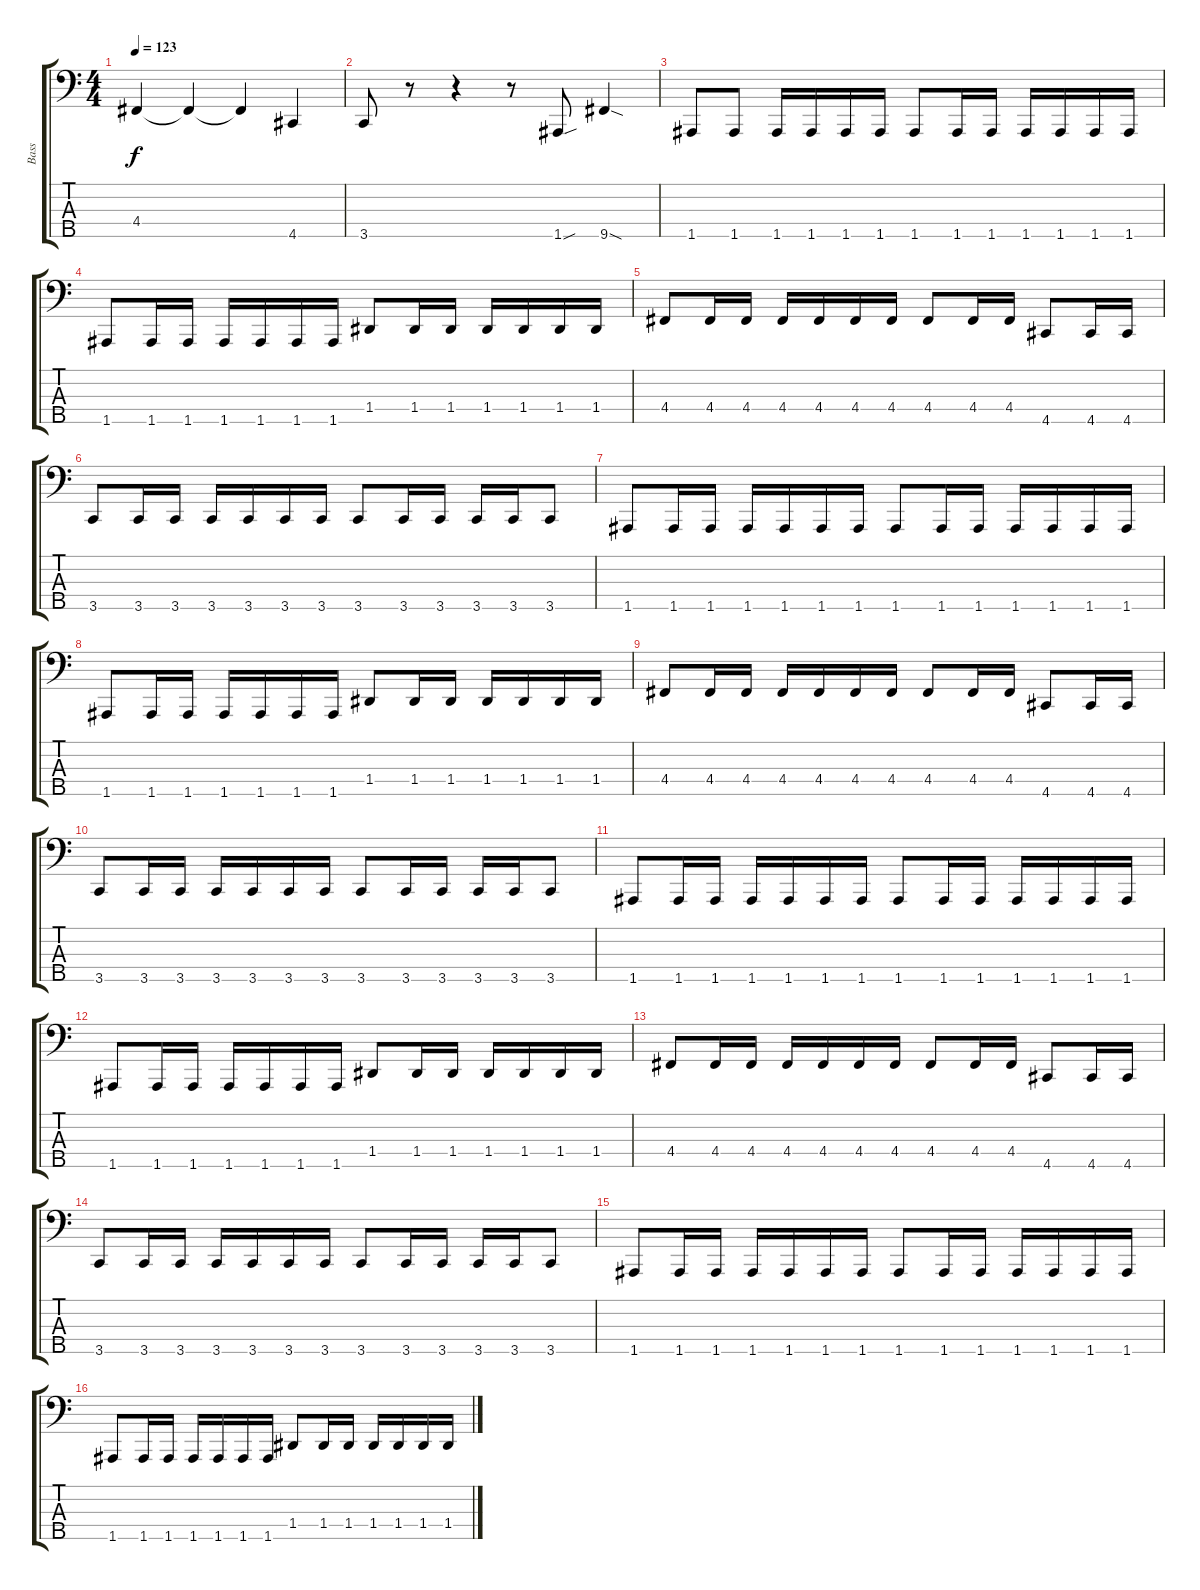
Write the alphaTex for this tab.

\track ("Bass" "Bass") {instrument electricbassfinger}
\staff {score tabs}
\tuning (F2 C2 G1 D1 A0) {hide}
\ts (4 4)
\tempo 123
\clef f4
\ks c
4.4.4{dy f} 4.4{t}.4 4.4{t}.4 4.5.4 |
3.5.8 r.8 r.4 r.8 1.5{sou}.8 9.5{sod}.4 |
1.5.8 1.5.8 1.5.16 1.5.16 1.5.16 1.5.16 1.5.8 1.5.16 1.5.16 1.5.16 1.5.16 1.5.16 1.5.16 |
1.5.8 1.5.16 1.5.16 1.5.16 1.5.16 1.5.16 1.5.16 1.4.8 1.4.16 1.4.16 1.4.16 1.4.16 1.4.16 1.4.16 |
4.4.8 4.4.16 4.4.16 4.4.16 4.4.16 4.4.16 4.4.16 4.4.8 4.4.16 4.4.16 4.5.8 4.5.16 4.5.16 |
3.5.8 3.5.16 3.5.16 3.5.16 3.5.16 3.5.16 3.5.16 3.5.8 3.5.16 3.5.16 3.5.16 3.5.16 3.5.8 |
1.5.8 1.5.16 1.5.16 1.5.16 1.5.16 1.5.16 1.5.16 1.5.8 1.5.16 1.5.16 1.5.16 1.5.16 1.5.16 1.5.16 |
1.5.8 1.5.16 1.5.16 1.5.16 1.5.16 1.5.16 1.5.16 1.4.8 1.4.16 1.4.16 1.4.16 1.4.16 1.4.16 1.4.16 |
4.4.8 4.4.16 4.4.16 4.4.16 4.4.16 4.4.16 4.4.16 4.4.8 4.4.16 4.4.16 4.5.8 4.5.16 4.5.16 |
3.5.8 3.5.16 3.5.16 3.5.16 3.5.16 3.5.16 3.5.16 3.5.8 3.5.16 3.5.16 3.5.16 3.5.16 3.5.8 |
1.5.8 1.5.16 1.5.16 1.5.16 1.5.16 1.5.16 1.5.16 1.5.8 1.5.16 1.5.16 1.5.16 1.5.16 1.5.16 1.5.16 |
1.5.8 1.5.16 1.5.16 1.5.16 1.5.16 1.5.16 1.5.16 1.4.8 1.4.16 1.4.16 1.4.16 1.4.16 1.4.16 1.4.16 |
4.4.8 4.4.16 4.4.16 4.4.16 4.4.16 4.4.16 4.4.16 4.4.8 4.4.16 4.4.16 4.5.8 4.5.16 4.5.16 |
3.5.8 3.5.16 3.5.16 3.5.16 3.5.16 3.5.16 3.5.16 3.5.8 3.5.16 3.5.16 3.5.16 3.5.16 3.5.8 |
1.5.8 1.5.16 1.5.16 1.5.16 1.5.16 1.5.16 1.5.16 1.5.8 1.5.16 1.5.16 1.5.16 1.5.16 1.5.16 1.5.16 |
1.5.8 1.5.16 1.5.16 1.5.16 1.5.16 1.5.16 1.5.16 1.4.8 1.4.16 1.4.16 1.4.16 1.4.16 1.4.16 1.4.16
